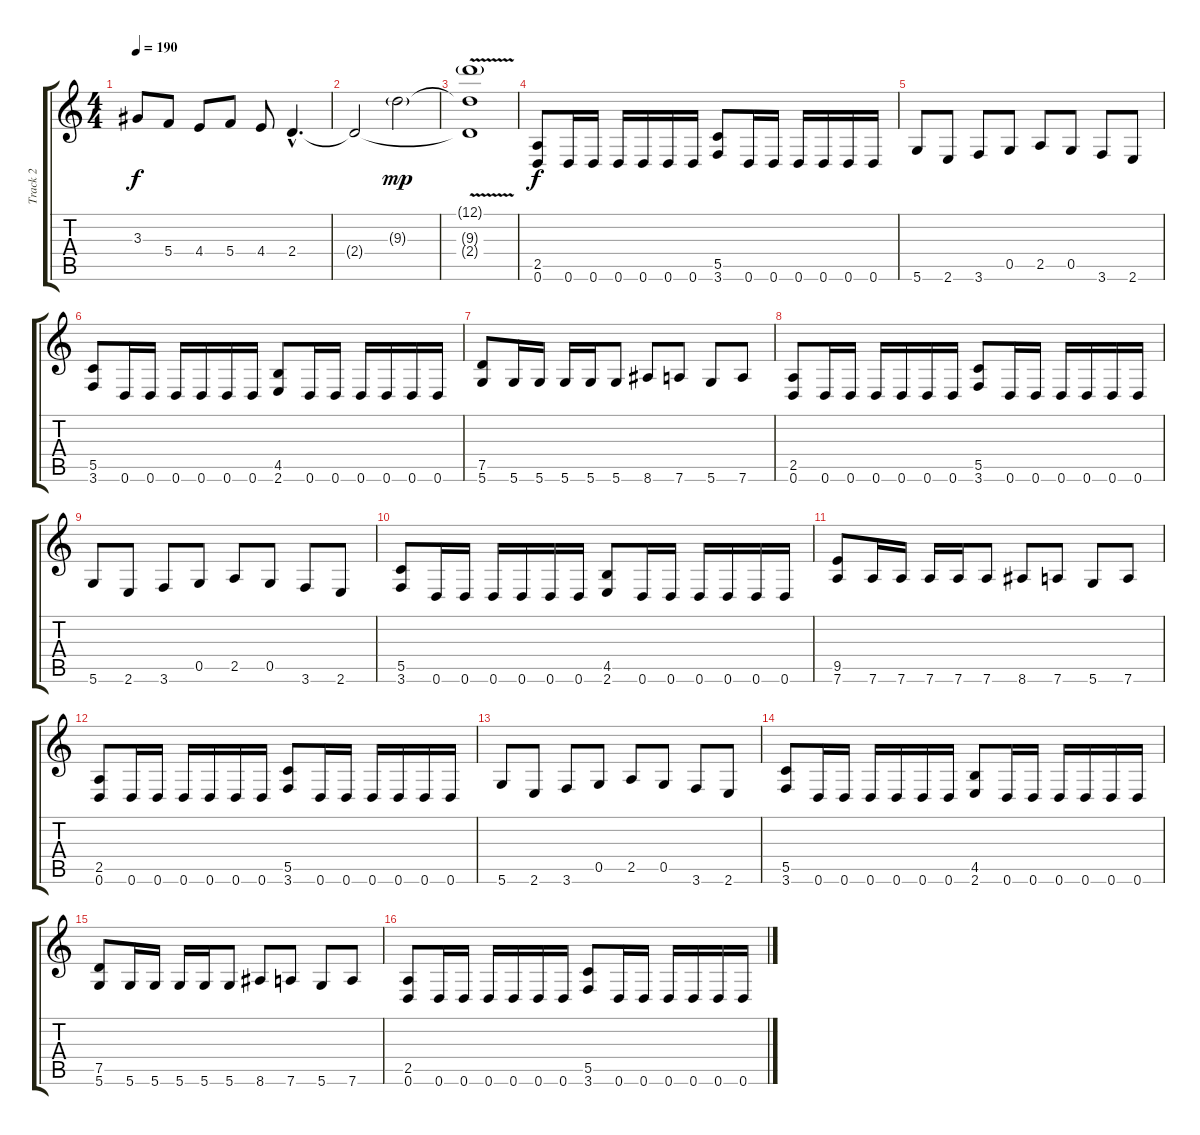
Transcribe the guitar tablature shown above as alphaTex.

\track ("Track 2" "Track 2") {instrument distortionguitar}
\staff {score tabs}
\tuning (D4 A3 F3 C3 G2 D2) {hide}
\ts (4 4)
\tempo 190
\clef g2
\ks c
3.3.8{dy f} 5.4.8 4.4.8 5.4.8 4.4.8 2.4{hac}.4{d} |
2.4{t}.2 9.3{g}.2{dy mp} |
(12.1{v g} 9.3{t} 2.4{t}).1 |
(2.5 0.6).8{dy f instrument distortionguitar} 0.6.16 0.6.16 0.6.16 0.6.16 0.6.16 0.6.16 (5.5 3.6).8 0.6.16 0.6.16 0.6.16 0.6.16 0.6.16 0.6.16 |
5.6.8 2.6.8 3.6.8 0.5.8 2.5.8 0.5.8 3.6.8 2.6.8 |
(5.5 3.6).8 0.6.16 0.6.16 0.6.16 0.6.16 0.6.16 0.6.16 (4.5 2.6).8 0.6.16 0.6.16 0.6.16 0.6.16 0.6.16 0.6.16 |
(7.5 5.6).8 5.6.16 5.6.16 5.6.16 5.6.16 5.6.8 8.6.8 7.6.8 5.6.8 7.6.8 |
(2.5 0.6).8 0.6.16 0.6.16 0.6.16 0.6.16 0.6.16 0.6.16 (5.5 3.6).8 0.6.16 0.6.16 0.6.16 0.6.16 0.6.16 0.6.16 |
5.6.8 2.6.8 3.6.8 0.5.8 2.5.8 0.5.8 3.6.8 2.6.8 |
(5.5 3.6).8 0.6.16 0.6.16 0.6.16 0.6.16 0.6.16 0.6.16 (4.5 2.6).8 0.6.16 0.6.16 0.6.16 0.6.16 0.6.16 0.6.16 |
(9.5 7.6).8 7.6.16 7.6.16 7.6.16 7.6.16 7.6.8 8.6.8 7.6.8 5.6.8 7.6.8 |
(2.5 0.6).8 0.6.16 0.6.16 0.6.16 0.6.16 0.6.16 0.6.16 (5.5 3.6).8 0.6.16 0.6.16 0.6.16 0.6.16 0.6.16 0.6.16 |
5.6.8 2.6.8 3.6.8 0.5.8 2.5.8 0.5.8 3.6.8 2.6.8 |
(5.5 3.6).8 0.6.16 0.6.16 0.6.16 0.6.16 0.6.16 0.6.16 (4.5 2.6).8 0.6.16 0.6.16 0.6.16 0.6.16 0.6.16 0.6.16 |
(7.5 5.6).8 5.6.16 5.6.16 5.6.16 5.6.16 5.6.8 8.6.8 7.6.8 5.6.8 7.6.8 |
(2.5 0.6).8 0.6.16 0.6.16 0.6.16 0.6.16 0.6.16 0.6.16 (5.5 3.6).8 0.6.16 0.6.16 0.6.16 0.6.16 0.6.16 0.6.16
